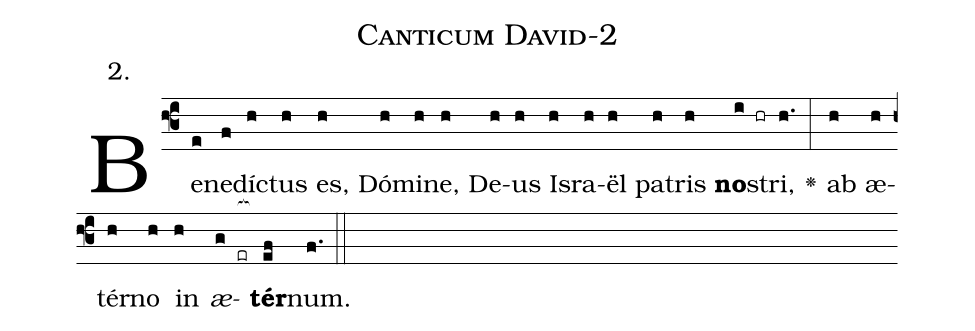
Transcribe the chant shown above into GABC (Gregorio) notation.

name: Canticum David-2;
annotation: 2.;
%%
(f3)Be(e)ne(f)dí(h)ctus(h) es,(h) Dó(h)mi(h)ne,(h) De(h)us(h) Is(h)ra(h)ël(h) pa(h)tris(h) <b>no</b>(i hr)stri,(h.) <v>\greheightstar</v>(:) ab(h) æ(h)tér(h)no(h) in(h) <i>æ</i>(g er[ocb:1{])<b>tér</b>(ef[ocb:0}])num.(f.) (::)


%E(h) u(h) o(h) u(g) a(ef) e.(f.) (::)
